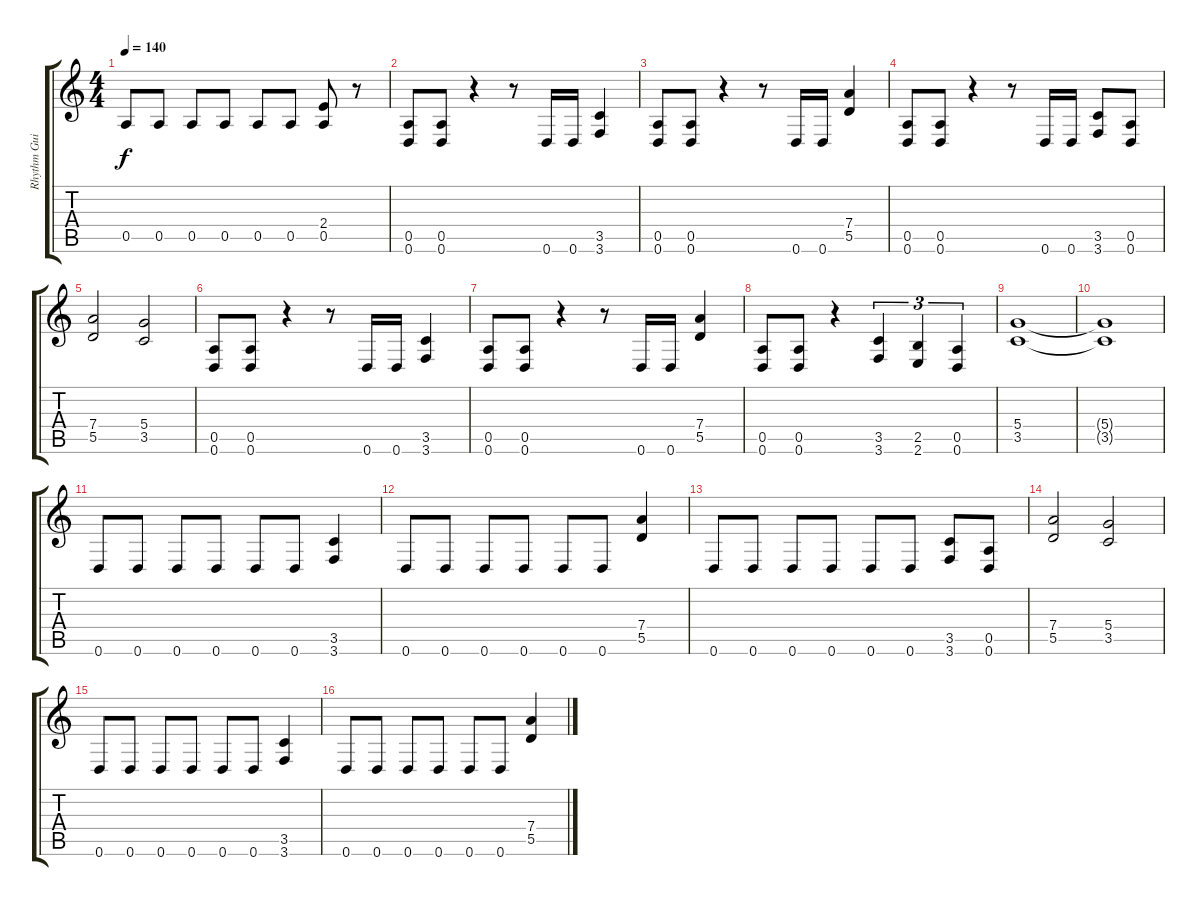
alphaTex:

\track ("Rhythm Guitar" "Rhythm Gui") {instrument overdrivenguitar}
\staff {score tabs}
\tuning (E4 B3 G3 D3 A2 D2) {hide}
\ts (4 4)
\tempo 140
\clef g2
\ks c
0.5.8{dy f} 0.5.8 0.5.8 0.5.8 0.5.8 0.5.8 (2.4 0.5).8 r.8 |
(0.5 0.6).8 (0.5 0.6).8 r.4 r.8 0.6.16 0.6.16 (3.5 3.6).4 |
(0.5 0.6).8 (0.5 0.6).8 r.4 r.8 0.6.16 0.6.16 (7.4 5.5).4 |
(0.5 0.6).8 (0.5 0.6).8 r.4 r.8 0.6.16 0.6.16 (3.5 3.6).8 (0.5 0.6).8 |
(7.4 5.5).2 (5.4 3.5).2 |
(0.5 0.6).8 (0.5 0.6).8 r.4 r.8 0.6.16 0.6.16 (3.5 3.6).4 |
(0.5 0.6).8 (0.5 0.6).8 r.4 r.8 0.6.16 0.6.16 (7.4 5.5).4 |
(0.5 0.6).8 (0.5 0.6).8 r.4 (3.5 3.6).4{tu (3 2)} (2.5 2.6).4{tu (3 2)} (0.5 0.6).4{tu (3 2)} |
(5.4 3.5).1 |
(5.4{t} 3.5{t}).1 |
0.6.8 0.6.8 0.6.8 0.6.8 0.6.8 0.6.8 (3.5 3.6).4 |
0.6.8 0.6.8 0.6.8 0.6.8 0.6.8 0.6.8 (7.4 5.5).4 |
0.6.8 0.6.8 0.6.8 0.6.8 0.6.8 0.6.8 (3.5 3.6).8 (0.5 0.6).8 |
(7.4 5.5).2 (5.4 3.5).2 |
0.6.8 0.6.8 0.6.8 0.6.8 0.6.8 0.6.8 (3.5 3.6).4 |
0.6.8 0.6.8 0.6.8 0.6.8 0.6.8 0.6.8 (7.4 5.5).4
